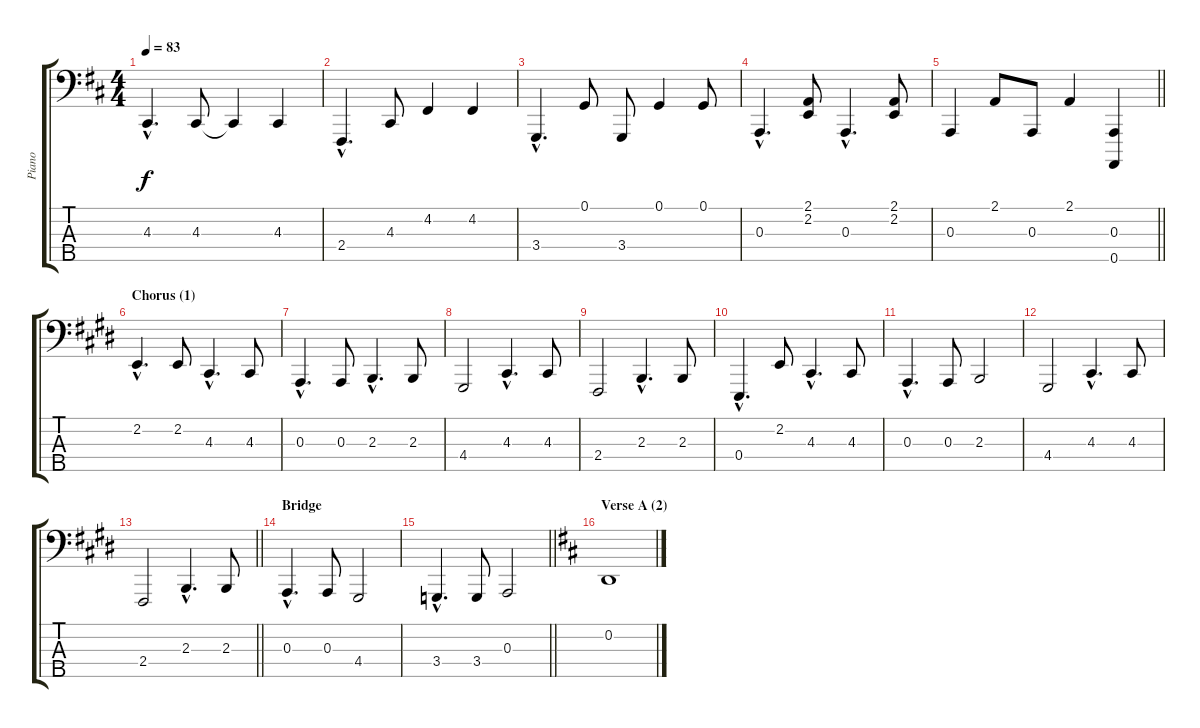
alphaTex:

\track ("Piano" "Piano") {instrument brightacousticpiano}
\staff {score tabs}
\tuning (G2 D2 A1 E1 A0) {hide}
\ts (4 4)
\tempo 83
\clef f4
\ks d
4.3{hac}.4{d dy f} 4.3.8 4.3{t}.4 4.3.4 |
2.4{hac}.4{d} 4.3.8 4.2.4 4.2.4 |
3.4{hac}.4{d} 0.1.8 3.4.8 0.1.4 0.1.8 |
0.3{hac}.4{d} (2.1 2.2).8 0.3{hac}.4{d} (2.1 2.2).8 |
\barLineRight lightlight
0.3.4 2.1.8 0.3.8 2.1.4 (0.3 0.5).4 |
\section ("" "Chorus (1)")
\ks e
2.2{hac}.4{d} 2.2.8 4.3{hac}.4{d} 4.3.8 |
0.3{hac}.4{d} 0.3.8 2.3{hac}.4{d} 2.3.8 |
4.4.2 4.3{hac}.4{d} 4.3.8 |
2.4.2 2.3{hac}.4{d} 2.3.8 |
0.4{hac}.4{d} 2.2.8 4.3{hac}.4{d} 4.3.8 |
0.3{hac}.4{d} 0.3.8 2.3.2 |
4.4.2 4.3{hac}.4{d} 4.3.8 |
\barLineRight lightlight
2.4.2 2.3{hac}.4{d} 2.3.8 |
\section ("" "Bridge")
0.3{hac}.4{d} 0.3.8 4.4.2 |
\barLineRight lightlight
3.4{hac}.4{d} 3.4.8 0.3.2 |
\section ("" "Verse A (2)")
\ks d
0.2.1
